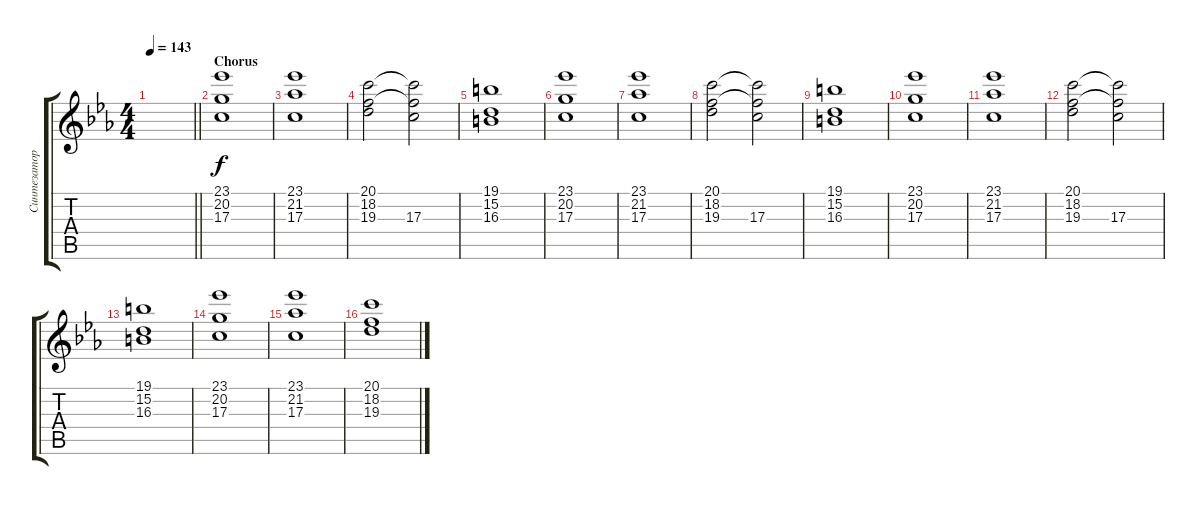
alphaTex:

\track ("Синтезатор 2" "Синтезатор") {instrument pad2warm}
\staff {score tabs}
\tuning (E4 B3 G3 D3 A2 E2) {hide}
\ts (4 4)
\tempo 143
\clef g2
\barLineRight lightlight
\ks cminor
|
\section ("" "Chorus")
(23.1 20.2 17.3).1 |
(23.1 21.2 17.3).1 |
(20.1 18.2 19.3).2 (20.1{t} 18.2{t} 17.3).2 |
(19.1 15.2 16.3).1 |
(23.1 20.2 17.3).1 |
(23.1 21.2 17.3).1 |
(20.1 18.2 19.3).2 (20.1{t} 18.2{t} 17.3).2 |
(19.1 15.2 16.3).1 |
(23.1 20.2 17.3).1 |
(23.1 21.2 17.3).1 |
(20.1 18.2 19.3).2 (20.1{t} 18.2{t} 17.3).2 |
(19.1 15.2 16.3).1 |
(23.1 20.2 17.3).1 |
(23.1 21.2 17.3).1 |
(20.1 18.2 19.3).1
